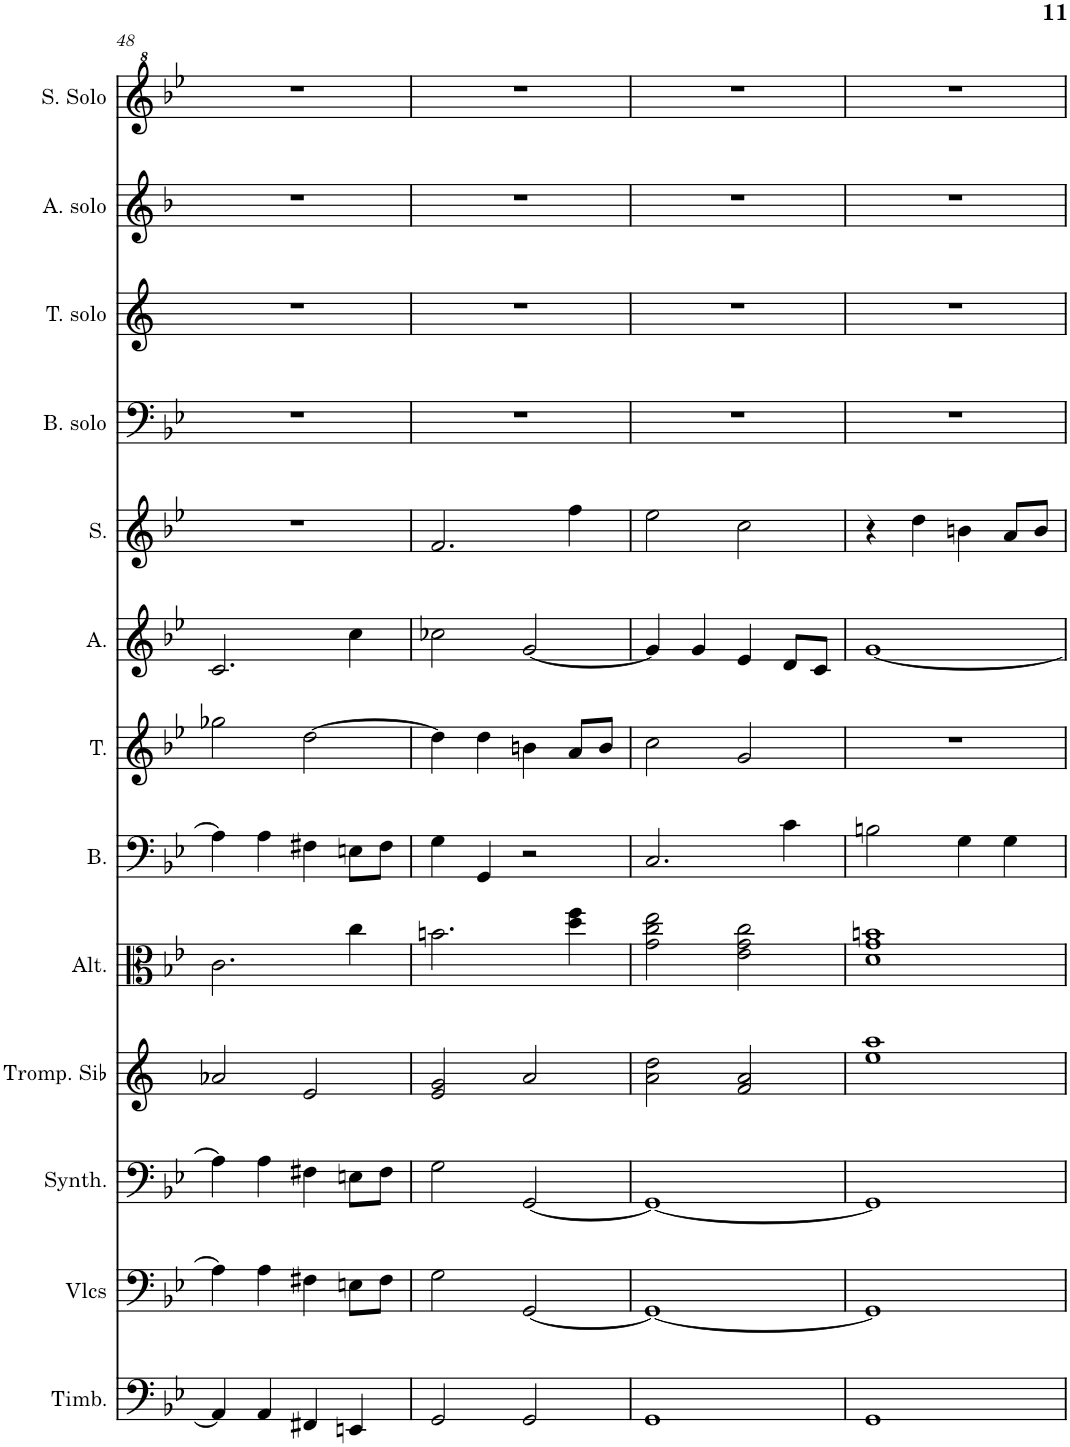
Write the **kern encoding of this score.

**kern	**kern	**kern	**kern	**kern	**kern	**kern	**kern	**kern	**kern	**kern	**kern	**kern
*part13	*part12	*part11	*part10	*part9	*part8	*part7	*part6	*part5	*part4	*part3	*part2	*part1
*staff13	*staff12	*staff11	*staff10	*staff9	*staff8	*staff7	*staff6	*staff5	*staff4	*staff3	*staff2	*staff1
*I"Timbales, Staff-1	*I"Violoncelles, D'Bass/Strings, etc	*I"Synthétiseur d'instruments à cordes, Synth strings, etc	*I"Trompette en Sib, Synth strings 2	*I"Altos, 1st violins	*I"Basse	*I"Ténor	*I"Alto	*I"Soprano	*I"Basse Solo	*I"Tenor Solo	*I"Alto Solo	*I"Soprano Solo
*I'Timb.	*I'Vlcs	*I'Synth.	*I'Tromp. Sib	*I'Alt.	*I'B.	*I'T.	*I'A.	*I'S.	*I'B. solo	*I'T. solo	*I'A. solo	*I'S. Solo
!!LO:PB:g=z
*clefF4	*clefF4	*clefF4	*clefG2	*clefC3	*clefF4	*clefG2	*clefG2	*clefG2	*clefF4	*clefG2	*clefG2	*clefG^2
*	*	*	*Trd1c2	*	*	*	*	*	*	*Trd8c14	*Trd4c7	*
*k[b-e-]	*k[b-e-]	*k[b-e-]	*k[]	*k[b-e-]	*k[b-e-]	*k[b-e-]	*k[b-e-]	*k[b-e-]	*k[b-e-]	*k[]	*k[b-]	*k[b-e-]
*M2/2	*M2/2	*M2/2	*M2/2	*M2/2	*M2/2	*M2/2	*M2/2	*M2/2	*M2/2	*M2/2	*M2/2	*M2/2
*met(c|)	*met(c|)	*met(c|)	*met(c|)	*met(c|)	*met(c|)	*met(c|)	*met(c|)	*met(c|)	*met(c|)	*met(c|)	*met(c|)	*met(c|)
=48	=48	=48	=48	=48	=48	=48	=48	=48	=48	=48	=48	=48
4AA/]	4A\]	4A\]	2a-X/	2.c\	4A\]	2gg-X\	2.c/	1r	1r	1r	1r	1r
4AA/	4A\	4A\	.	.	4A\	.	.	.	.	.	.	.
4FF#X/	4F#X\	4F#X\	2e/	.	4F#X\	[2dd\	.	.	.	.	.	.
4EEn/	8En\L	8En\L	.	4cc\	8En\L	.	4cc\	.	.	.	.	.
.	8F#\J	8F#\J	.	.	8F#\J	.	.	.	.	.	.	.
=49	=49	=49	=49	=49	=49	=49	=49	=49	=49	=49	=49	=49
2GG/	2G\	2G\	2e/ 2g/	2.bn\	4G\	4dd\]	2cc-X\	2.f/	1r	1r	1r	1r
.	.	.	.	.	4GG/	4dd\	.	.	.	.	.	.
2GG/	[2GG/	[2GG/	2a/	.	2r	4bn\	[2g/	.	.	.	.	.
.	.	.	.	4dd\ 4ff\	.	8a/L	.	4ff\	.	.	.	.
.	.	.	.	.	.	8b/J	.	.	.	.	.	.
=50	=50	=50	=50	=50	=50	=50	=50	=50	=50	=50	=50	=50
1GG	1GG_	1GG_	2a\ 2dd\	2g\ 2cc\ 2ee-\	2.C/	2cc\	4g/]	2ee-\	1r	1r	1r	1r
.	.	.	.	.	.	.	4g/	.	.	.	.	.
.	.	.	2f/ 2a/	2e-\ 2g\ 2cc\	.	2g/	4e-/	2cc\	.	.	.	.
.	.	.	.	.	4c\	.	8d/L	.	.	.	.	.
.	.	.	.	.	.	.	8c/J	.	.	.	.	.
=51	=51	=51	=51	=51	=51	=51	=51	=51	=51	=51	=51	=51
1GG	1GG]	1GG]	1ee 1aa	1d 1g 1bn	2Bn\	1r	[1g	4r	1r	1r	1r	1r
.	.	.	.	.	.	.	.	4dd\	.	.	.	.
.	.	.	.	.	4G\	.	.	4bn\	.	.	.	.
.	.	.	.	.	4G\	.	.	8a/L	.	.	.	.
.	.	.	.	.	.	.	.	8b/J	.	.	.	.
=	=	=	=	=	=	=	=	=	=	=	=	=
*-	*-	*-	*-	*-	*-	*-	*-	*-	*-	*-	*-	*-
